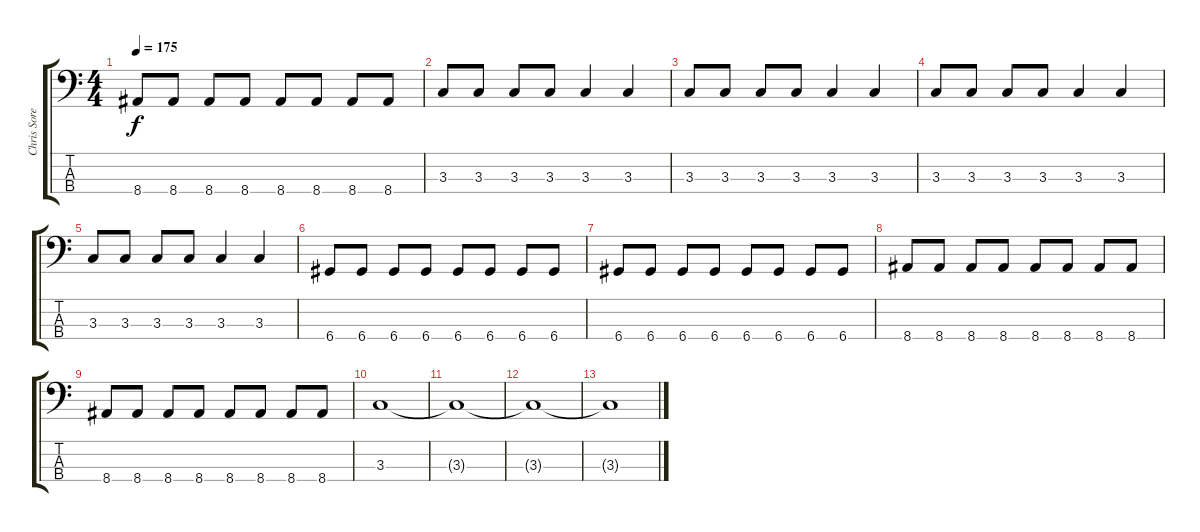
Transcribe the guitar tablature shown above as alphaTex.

\track ("Chris Sorenson" "Chris Sore") {instrument electricbasspick}
\staff {score tabs}
\tuning (G2 D2 A1 D1) {hide}
\ts (4 4)
\tempo 175
\clef f4
\ks c
8.4.8{dy f} 8.4.8 8.4.8 8.4.8 8.4.8 8.4.8 8.4.8 8.4.8 |
3.3.8 3.3.8 3.3.8 3.3.8 3.3.4 3.3.4 |
3.3.8 3.3.8 3.3.8 3.3.8 3.3.4 3.3.4 |
3.3.8 3.3.8 3.3.8 3.3.8 3.3.4 3.3.4 |
3.3.8 3.3.8 3.3.8 3.3.8 3.3.4 3.3.4 |
6.4.8 6.4.8 6.4.8 6.4.8 6.4.8 6.4.8 6.4.8 6.4.8 |
6.4.8 6.4.8 6.4.8 6.4.8 6.4.8 6.4.8 6.4.8 6.4.8 |
8.4.8 8.4.8 8.4.8 8.4.8 8.4.8 8.4.8 8.4.8 8.4.8 |
8.4.8 8.4.8 8.4.8 8.4.8 8.4.8 8.4.8 8.4.8 8.4.8 |
3.3.1{volume 2} |
3.3{t}.1 |
3.3{t}.1 |
3.3{t}.1
